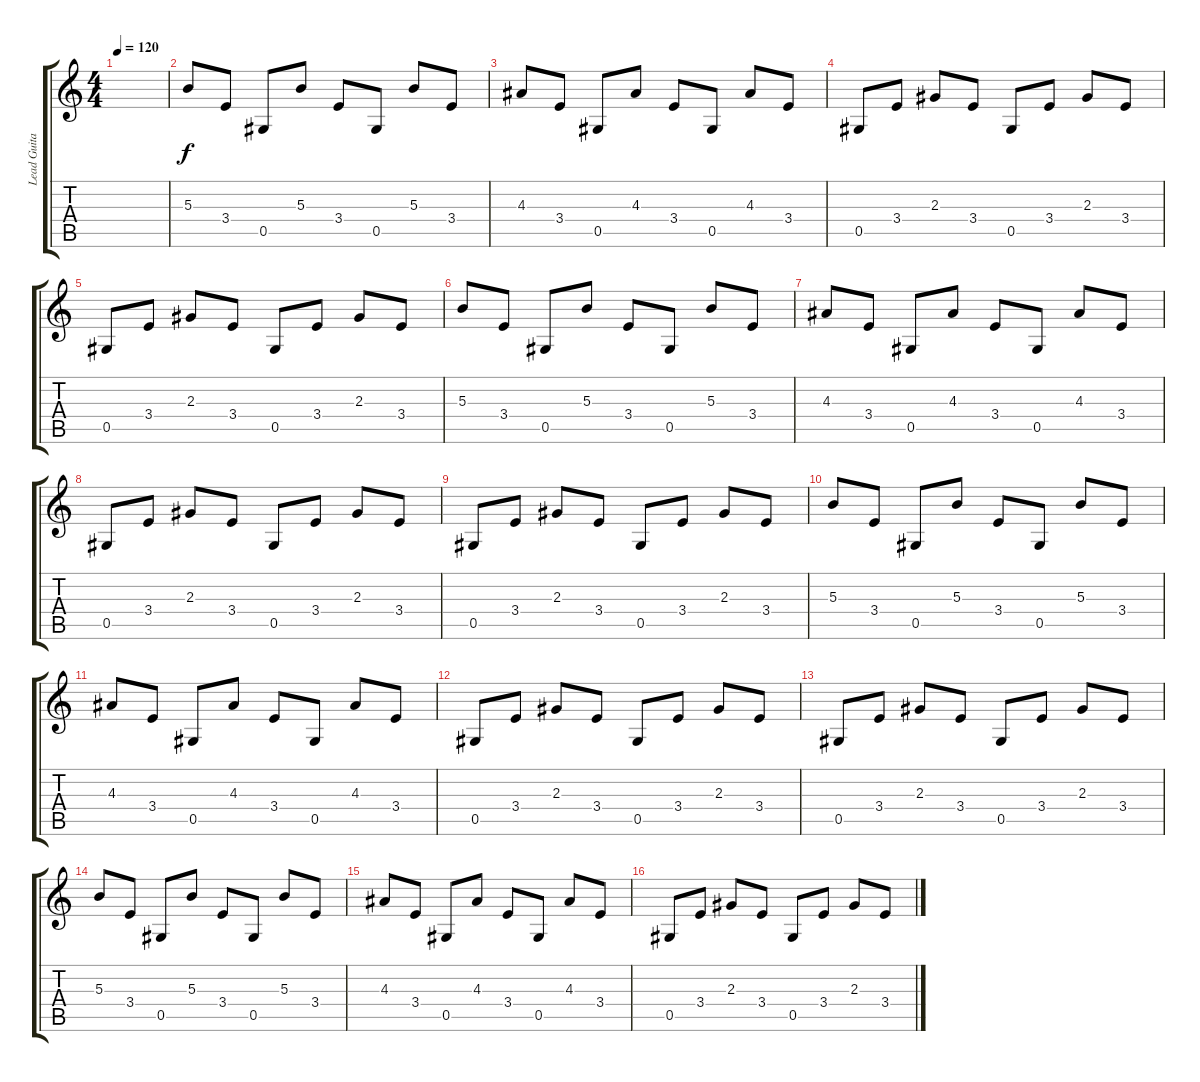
\track ("Lead Guitar" "Lead Guita") {instrument distortionguitar}
\staff {score tabs}
\tuning (Eb4 Bb3 Gb3 Db3 Ab2 Db2) {hide}
\ts (4 4)
\tempo 120
\clef g2
\ks c
|
5.3.8{instrument acousticguitarsteel} 3.4.8 0.5.8 5.3.8 3.4.8 0.5.8 5.3.8 3.4.8 |
4.3.8 3.4.8 0.5.8 4.3.8 3.4.8 0.5.8 4.3.8 3.4.8 |
0.5.8 3.4.8 2.3.8 3.4.8 0.5.8 3.4.8 2.3.8 3.4.8 |
0.5.8 3.4.8 2.3.8 3.4.8 0.5.8 3.4.8 2.3.8 3.4.8 |
5.3.8{instrument acousticguitarsteel} 3.4.8 0.5.8 5.3.8 3.4.8 0.5.8 5.3.8 3.4.8 |
4.3.8 3.4.8 0.5.8 4.3.8 3.4.8 0.5.8 4.3.8 3.4.8 |
0.5.8 3.4.8 2.3.8 3.4.8 0.5.8 3.4.8 2.3.8 3.4.8 |
0.5.8 3.4.8 2.3.8 3.4.8 0.5.8 3.4.8 2.3.8 3.4.8 |
5.3.8{instrument acousticguitarsteel} 3.4.8 0.5.8 5.3.8 3.4.8 0.5.8 5.3.8 3.4.8 |
4.3.8 3.4.8 0.5.8 4.3.8 3.4.8 0.5.8 4.3.8 3.4.8 |
0.5.8 3.4.8 2.3.8 3.4.8 0.5.8 3.4.8 2.3.8 3.4.8 |
0.5.8 3.4.8 2.3.8 3.4.8 0.5.8 3.4.8 2.3.8 3.4.8 |
5.3.8{instrument acousticguitarsteel} 3.4.8 0.5.8 5.3.8 3.4.8 0.5.8 5.3.8 3.4.8 |
4.3.8 3.4.8 0.5.8 4.3.8 3.4.8 0.5.8 4.3.8 3.4.8 |
0.5.8 3.4.8 2.3.8 3.4.8 0.5.8 3.4.8 2.3.8 3.4.8
